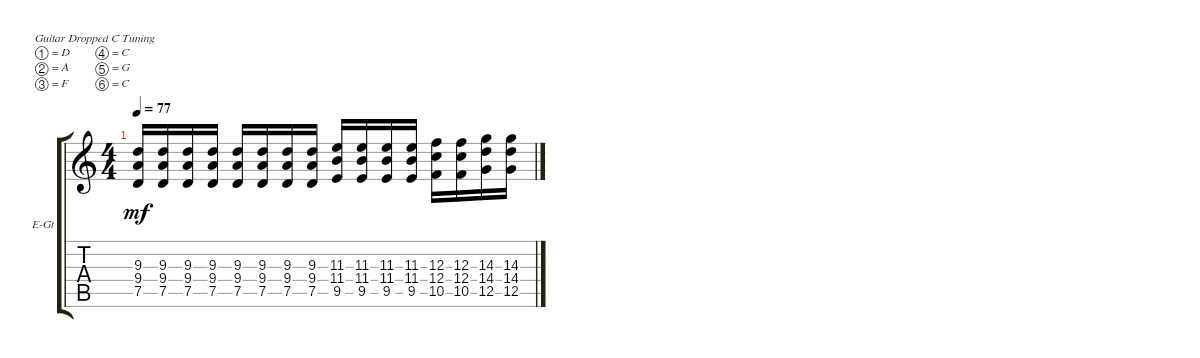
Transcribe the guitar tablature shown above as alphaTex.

\bracketExtendMode groupsimilarinstruments
\firstSystemTrackNameOrientation horizontal
\otherSystemsTrackNameOrientation horizontal
\track ("Electric Guitar 2" "E-Gt") {instrument distortionguitar}
\staff {score tabs}
\tuning (D4 A3 F3 C3 G2 C2)
\ts (4 4)
\tempo 77
\clef g2
\ks c
(7.5 9.4 9.3).16{dy mf} (7.5 9.4 9.3).16 (7.5 9.4 9.3).16 (7.5 9.4 9.3).16 (7.5 9.4 9.3).16 (7.5 9.4 9.3).16 (7.5 9.4 9.3).16 (7.5 9.4 9.3).16 (9.5 11.4 11.3).16 (9.5 11.4 11.3).16 (9.5 11.4 11.3).16 (9.5 11.4 11.3).16 (10.5 12.4 12.3).16 (10.5 12.4 12.3).16 (12.5 14.4 14.3).16 (12.5 14.4 14.3).16
